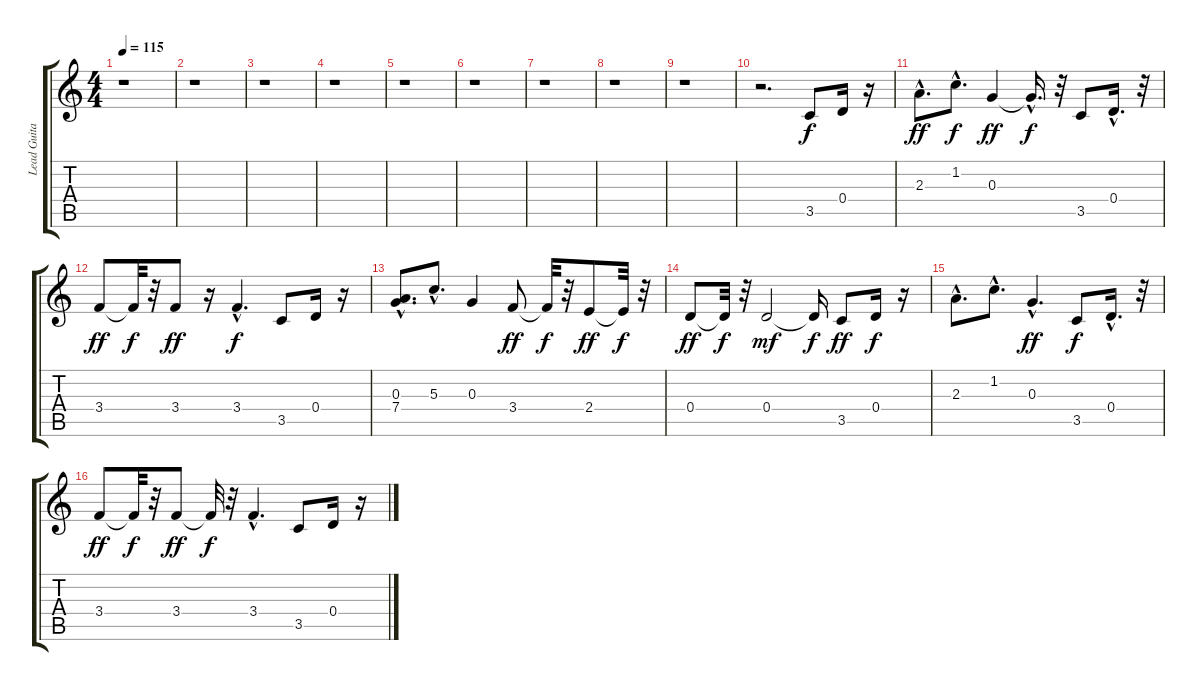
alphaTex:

\track ("Lead Guitar (Solo)" "Lead Guita") {instrument distortionguitar}
\staff {score tabs}
\tuning (E4 B3 G3 D3 A2 E2) {hide}
\ts (4 4)
\tempo 115
\clef g2
\ks c
r.1{dy f} |
r.1 |
r.1 |
r.1 |
r.1 |
r.1 |
r.1 |
r.1 |
r.1 |
r.2{d} 3.5.8 0.4.16 r.16 |
2.3{hac}.8{d dy ff} 1.2{hac}.8{d dy f} 0.3.4{dy ff} 0.3{hac t}.16{d dy f} r.32 3.5.8 0.4{hac}.16{d} r.32 |
3.4.8{dy ff} 3.4{t}.32{dy f} r.32 3.4.8{dy ff} r.16 3.4{hac}.4{d dy f} 3.5.8 0.4.16 r.16 |
(0.3 7.4{hac}).8{d} 5.3{hac}.8{d} 0.3.4 3.4.8{dy ff} 3.4{t}.32{dy f} r.32 2.4.8{dy ff} 2.4{t}.32{dy f} r.32 |
0.4.8{dy ff} 0.4{t}.32{dy f} r.32 0.4.2{dy mf} 0.4{t}.16{dy f} 3.5.8{dy ff} 0.4.16{dy f} r.16 |
2.3{hac}.8{d} 1.2{hac}.8{d} 0.3{hac}.4{d dy ff} 3.5.8{dy f} 0.4{hac}.16{d} r.32 |
3.4.8{dy ff} 3.4{t}.32{dy f} r.32 3.4.8{dy ff} 3.4{t}.32{dy f} r.32 3.4{hac}.4{d} 3.5.8 0.4.16 r.16
